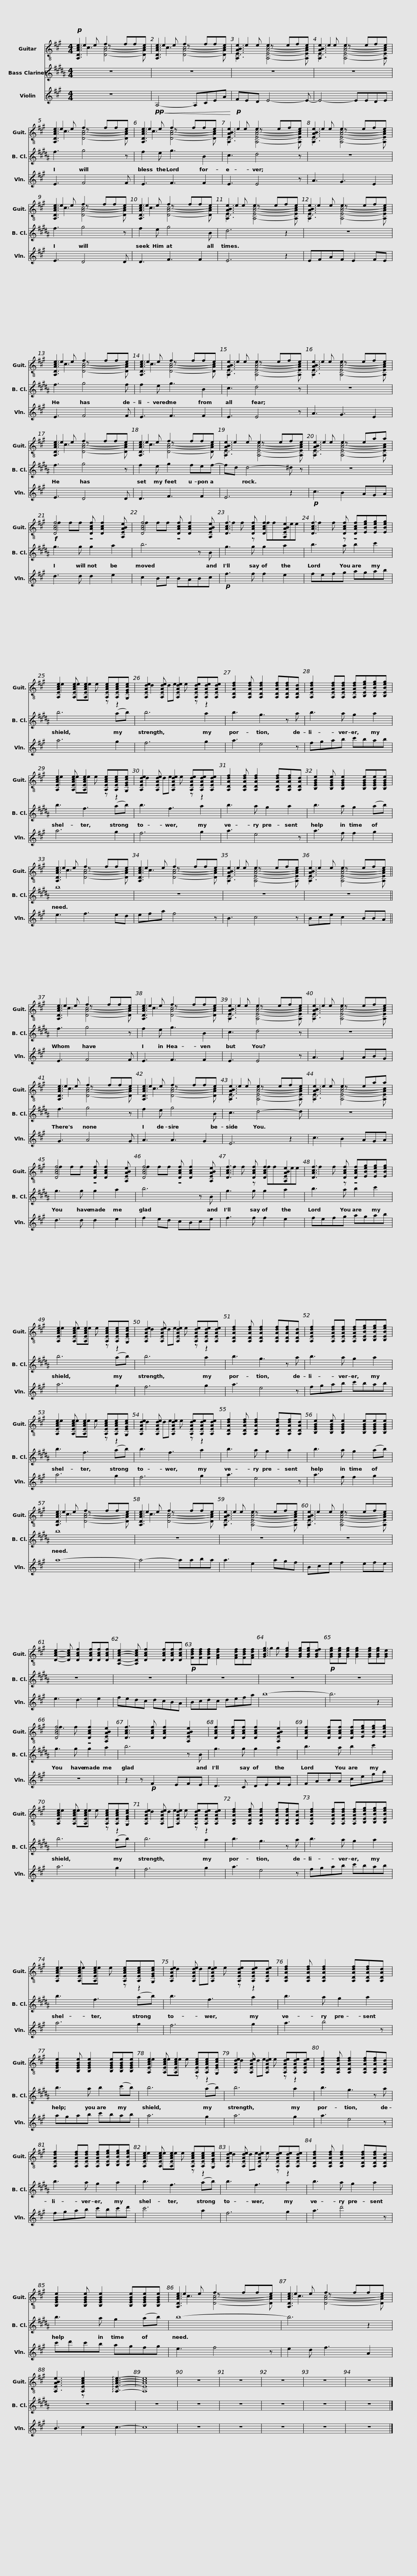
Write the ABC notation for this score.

X:1
%%score ( 1 2 3 ) 4 5
L:1/8
M:4/4
I:linebreak $
K:A
V:1 treble-8
V:2 treble-8
V:3 treble-8
V:4 treble transpose=-14
V:5 treble
V:1
!p! [A,DAce]3 f2 ffe | [A,DAce]3 f2 ffe | [A,EABe]3 e2 efe |$ [A,EABe]3 e2 efe | [A,DAce]3 f2 ffe | %5
 [A,DAce]3 f2 ffe |$ [A,EABe]3 e2 efe | [A,EABe]3 e2 efe | [A,DAce]3 f2 ffe |$ [A,DAce]3 f2 ffe | %10
 [A,EABe]3 e2 efe | [A,EABe]3 e2 efe |$ [A,DAce]3 f2 ffe | [A,DAce]3 f2 ffe | [A,EABe]3 e2 efe |$ %15
 [A,EABe]3 e2 efe | [A,DAce]3 f2 ffe | [A,DAce]3 f2 ffe |$ [A,EABe]3 e2 efe | [A,EABe]3 e2 eaa | %20
 [DAcf]4 [DAcf] [DAcf]2 [A,EABe] | [DAcf]4 [DAcf] [DAcf]2 [A,EABe] |$ [DAcf]3 [DAcf] [DAcf]2 [A,EABe]2 | [DAcf]3 [DAcf] [DAcf][EBeg][EBeg][EBeg] | [A,EAce]2 [A,EAce] [A,EAce]2 [A,EAce][A,EAce][G,EGce] |$ %25
 [A,EAde]2 [A,EAde] [A,EAde]2 [A,EAde][A,EAde][A,EAde] | [A,DAdf]2 [A,DAdf] [A,DAdf]2 [A,DAdf][A,DAdf][A,DAd] | [A,EAdf]2 [A,EAdf][A,EAdf] [A,EAdf][B,EBeg][B,EBeg][B,EBeg] |$ [A,EAce]2 [A,EAce] [A,EAce]2 [A,EAce][A,EAce][G,EGce] | [A,EAde]2 [A,EAde] [A,EAde]2 [A,EAde][A,EAde][A,EAde] | %30
 [A,DAdf]2 [A,DAdf] [A,DAdf]2 [A,DAdf][A,DAdf][A,DAd] |$ [B,EGBe]2 [B,EGBe] [B,EGBe]2 [B,EGBe][B,EGBe][B,EGBe] | [A,DAce]3 f2 ffe | [A,DAce]3 f2 ffe | [A,EABe]3 e2 efe |$ %35
 [A,EABe]3 e2 efe || [A,DAce]3 f2 ffe | [A,DAce]3 f2 ffe |$ [A,EABe]3 e2 efe | [A,EABe]3 e2 efe | %40
 [A,DAce]3 f2 ffe |$ [A,DAce]3 f2 ffe | [A,EABe]3 e2 efe | [A,EABe]3 e2 eaa |$ [DAcf]4 [DAcf] [DAcf]2 [A,EABe] | %45
 [DAcf]4 [DAcf] [DAcf]2 [A,EABe] | [DAcf]3 [DAcf] [DAcf]2 [A,EABe]2 | [DAcf]3 [DAcf] [DAcf][EBeg][EBeg][EBeg] |$ [A,EAce]2 [A,EAce] [A,EAce]2 [A,EAce][A,EAce][G,EGce] | [A,EAde]2 [A,EAde] [A,EAde]2 [A,EAde][A,EAde][A,EAde] | %50
 [A,DAdf]2 [A,DAdf] [A,DAdf]2 [A,DAdf][A,DAdf][A,DAd] |$ [A,EAdf]2 [A,EAdf][A,EAdf] [A,EAdf][B,EBeg][B,EBeg][B,EBeg] | [A,EAce]2 [A,EAce] [A,EAce]2 [A,EAce][A,EAce][G,EGce] | [A,EAde]2 [A,EAde] [A,EAde]2 [A,EAde][A,EAde][A,EAde] |$ [A,DAdf]2 [A,DAdf] [A,DAdf]2 [A,DAdf][A,DAdf][A,DAd] | %55
 [B,EGBe]2 [B,EGBe] [B,EGBe]2 [B,EGBe][B,EGBe][B,EGBe] | [A,DAce]3 f2 ffe |$ [A,DAce]3 f2 ffe | [A,EABe]3 e2 efe | [A,EABe]3 e2 efe | %60
 [D-A-c-e]2 [DAce] [DAcf]2 [DAcf][DAcf][DAcf] |$ [A,-D-A-c-e]2 [A,DAce] [DAcf]2 [DAcf][DAcf][DAcf] |!p! [FBdf][FBdf][FBdf] [FAdf]2 [FAdf][FBdf][FAdf] | [GBeg]3 [GBeg]2 [GBeg][GBeg][GBef] |!p! [GBeg][GBeg][GBeg] [GBeg]2 [GBeg][GBeg][GBe] |$ %65
 [DAcf]4 [DAcf]2 [A,EABe]2 | [DAcf]3 [DAcf] [DAcf]2 [A,EABe]2 | [DAcf]2 [DAcf][DAcf] [DAcf]2 [A,EABe]2 | [DAcf]2 [DAcf][DAcf] [DAcf][EBeg][EBeg][EBeg] |$ [A,EAce]2 [A,EAce] [A,EAce]2 [A,EAce][A,EAce][G,EGce] | %70
 [A,EAde]2 [A,EAde] [A,EAde]2 [A,EAde][A,EAde][A,EAde] | [A,DAdf]2 [A,DAdf] [A,DAdf]2 [A,DAdf][A,DAdf][A,DAd] |$ [A,EAdf]2 [A,EAdf][A,EAdf] [A,EAdf][B,EBeg][B,EBeg][B,EBeg] | [A,EAce]2 [A,EAce] [A,EAce]2 [A,EAce][A,EAce][G,EGce] | [A,EAde]2 [A,EAde] [A,EAde]2 [A,EAde][A,EAde][A,EAde] |$ %75
 [A,DAdf]2 [A,DAdf] [A,DAdf]2 [A,DAdf][A,DAdf][A,DAd] | [B,EGBe]2 [B,EGBe] [B,EGBe]2 [B,EGBe][B,EGBe][B,EGBe] | [A,EAce]2 [A,EAce] [A,EAce]2 [A,EAce][A,EAce][G,EGce] |$ [A,EAde]2 [A,EAde] [A,EAde]2 [A,EAde][A,EAde][A,EAde] | [A,DAdf]2 [A,DAdf] [A,DAdf]2 [A,DAdf][A,DAdf][A,DAd] | %80
 [A,EAdf]2 [A,EAdf][A,EAdf] [A,EAdf][B,EBeg][B,EBeg][B,EBeg] |$ [A,EAce]2 [A,EAce] [A,EAce]2 [A,EAce][A,EAce][G,EGce] | [A,EAde]2 [A,EAde] [A,EAde]2 [A,EAde][A,EAde][A,EAde] | [A,DAdf]2 [A,DAdf] [A,DAdf]2 [A,DAdf][A,DAdf][A,DAd] |$ [B,EGBe]2 [B,EGBe] [B,EGBe]2 [B,EGBe][B,EGBe][B,EGBe] | %85
 [A,DAce]3 f2 ffe | [A,DAce]3 f2 ffe | [A,EABe]3 [A,EAce]2 !arpeggio![A,EAce]3- | [A,EAce]8 |$ z8 | %90
 z8 | z8 | z8 | z8 |] %94
V:2
 e2 e z x4 | e2 e z x4 | e2 e z x4 |$ e2 e z x4 | e2 e z x4 | %5
 e2 e z x4 |$ e2 e z x4 | e2 e z x4 | e2 e z x4 |$ e2 e z x4 | %10
 e2 e z x4 | e2 e z x4 |$ e2 e z x4 | e2 e z x4 | e2 e z x4 |$ %15
 e2 e z x4 | e2 e z x4 | e2 e z x4 |$ e2 e z x4 | e2 e z x4 | %20
 x8 | x8 |$ x8 | x8 | x8 |$ %25
 x8 | x8 | x8 |$ x8 | x8 | %30
 x8 |$ x8 | e2 e z x4 | e2 e z x4 | e2 e z x4 |$ %35
 e2 e z x4 || e2 e z x4 | e2 e z x4 |$ e2 e z x4 | e2 e z x4 | %40
 e2 e z x4 |$ e2 e z x4 | e2 e z x4 | e2 e z x4 |$ x8 | %45
 x8 | x8 | x8 |$ x8 | x8 | %50
 x8 |$ x8 | x8 | x8 |$ x8 | %55
 x8 | e2 e z x4 |$ e2 e z x4 | e2 e z x4 | e2 e z x4 | %60
 x8 |$ x8 | x8 | g2 g x5 | x8 |$ %65
 x8 | x8 | x8 | x8 |$ x8 | %70
 x8 | x8 |$ x8 | x8 | x8 |$ %75
 x8 | x8 | x8 |$ x8 | x8 | %80
 x8 |$ x8 | x8 | x8 |$ x8 | %85
 e2 e z x4 | e2 e z x4 | x3 z x4 | x8 |$ x8 | %90
 x8 | x8 | x8 | x8 |] %94
V:3
 c3 [DAc]4- [DAc] | c3 [DAc]4- [DAc] | E3 [A,EAc]4- [A,EAc] |$ E3 [A,EAc]4- [A,EAc] | c3 [DAc]4- [DAc] | %5
 c3 [DAc]4- [DAc] |$ E3 [A,EAc]4- [A,EAc] | E3 [A,EAc]4- [A,EAc] | c3 [DAc]4- [DAc] |$ c3 [DAc]4- [DAc] | %10
 E3 [A,EAc]4- [A,EAc] | E3 [A,EAc]4- [A,EAc] |$ c3 [DAc]4- [DAc] | c3 [DAc]4- [DAc] | E3 [A,EAc]4- [A,EAc] |$ %15
 E3 [A,EAc]4- [A,EAc] | c3 [DAc]4- [DAc] | c3 [DAc]4- [DAc] |$ E3 [A,EAc]4- [A,EAc] | E3 [A,EAc]4- [A,EAc] | %20
 f2 ff z4 | f2 ff z4 |$ f2 f z ffee | f2 f z z4 | e2 ee e z z2 |$ %25
 d2 de e z z2 | x8 | x8 |$ e2 ee e z z2 | d2 de e z z2 | %30
 x8 |$ x8 | c3 [DAc]4- [DAc] | c3 [DAc]4- [DAc] | E3 [A,EAc]4- [A,EAc] |$ %35
 E3 [A,EAc]4- [A,EAc] || c3 [DAc]4- [DAc] | c3 [DAc]4- [DAc] |$ E3 [A,EAc]4- [A,EAc] | E3 [A,EAc]4- [A,EAc] | %40
 c3 [DAc]4- [DAc] |$ c3 [DAc]4- [DAc] | E3 [A,EAc]4- [A,EAc] | E3 [A,EAc]4- [A,EAc] |$ f2 ff z4 | %45
 f2 ff z4 | f2 f z ffee | f2 f z z4 |$ e2 ee e z z2 | d2 de e z z2 | %50
 x8 |$ x8 | e2 ee e z z2 | d2 de e z z2 |$ x8 | %55
 x8 | c3 [DAc]4- [DAc] |$ c3 [DAc]4- [DAc] | E3 [A,EAc]4- [A,EAc] | E3 [A,EAc]4- [A,EAc] | %60
 x8 |$ x8 | x8 | x8 | x8 |$ %65
 f3 f z4 | x8 | x8 | x8 |$ e2 ee e z z2 | %70
 d2 de e z z2 | x8 |$ x8 | e2 ee e z z2 | d2 de e z z2 |$ %75
 x8 | x8 | e2 ee e z z2 |$ d2 de e z z2 | x8 | %80
 x8 |$ e2 ee e z z2 | d2 de e z z2 | x8 |$ x8 | %85
 c3 [DAc]4- [DAc] | c3 [DAc]4- [DAc] | x8 | x8 |$ x8 | %90
 x8 | x8 | x8 | x8 |] %94
V:4
[K:B] z8 | z8 | z8 |$ z8 | f3 g4 z | %5
 f2 e g3 B2 |$ c3 d4 z | z8 | f3 g4 z |$ f2 e g4 B | %10
 d6 z2 | z8 |$ f3 g4 f | f2 e g3 B2 | c3 d4 z |$ %15
 z8 | f3 g4 z | f2 e g2 fef- |$ fd d4- ^d z | z8 | %20
!f! g3 g g2 a2 | b6 z B |$ g3 g g2 a2 | b3 a b2 c'2 | b6 (ab) |$ %25
 b6 a2 | b3 g3 z a | b3 a g2 a2 |$ b3 f3 (ab) | b3 f3 a2 | %30
 b3 a g2 a2 |$ b3 a g2 (ab) | b8 | z8 | z8 |$ %35
 z8 || f3 g4 z | f2 e g3 B2 |$ c3 d4 z | z8 | %40
 f3 g4 z |$ f2 e g4 B | c3 d4- d | z8 |$ g3 g g2 a2 | %45
 b6 z B | g3 g g2 a2 | b3 a b2 c'2 |$ b6 (ab) | b6 a2 | %50
 b3 g3 z a |$ b3 a g2 a2 | b3 f3 (ab) | b3 f3 a2 |$ b3 a g2 a2 | %55
 b3 a g2 (ab) | b8 |$ z8 | z8 | z8 | %60
 z8 |$ z8 | z8 | z8 | z8 |$ %65
 g3 g g2 a2 | b6 z B | g3 g g2 a2 | b3 a b2 c'2 |$ b6 (ab) | %70
 b6 a2 | b3 g3 z a |$ b3 a g2 a2 | b3 f3 (ab) | b3 f3 a2 |$ %75
 b3 a g2 a2 | b3 a b2 (c'b) | b6 (ab) |$ b6 a2 | b3 g3 z a | %80
 b3 a g2 a2 |$ b3 f3 (ab) | b3 f3 a2 | b3 a g2 a2 |$ b3 a g2 (ab) | %85
 b8- | b6 z2 | z8 | z8 |$ z8 | %90
 z8 | z8 | z8 | z8 |] %94
V:5
 z8 |!pp!!<(! A,4- A,CEA!<)! |!p! FED E4- E- |$ E4- EEDE | E3 F4 F | %5
 E3 F3 F2 |$ E3 E4 z | A3 G3 E2 | E3 D4 D |$ D3 F3 F2 | %10
 E6 z2 | EFAF E2 FE |$ E3 F4 F | E3 F3 F2 | E3 E4 z |$ %15
 A3 G3 E2 | E3 D4 D | D3 F3 F2 |$ E6 z2 |!p! c3 B2 AGA | %20
 d3 d d2 e2 | c2 Bc BABc |$!p! f3 f f2 e2 | fefg agab | a6 g2 |$ %25
 f6 g2 | a3 e4 z | fgab c'bab |$ a6 g2 | f6 g2 | %30
 a3 e4 z |$ a3 f f2 g2 | e3 f3 ed | efa f4 z | B3 c4 z |$ %35
 Bce c2 BBA || E3 F4 F | E3 F3 F2 |$ E3 E4 z | A3 G2 ABG | %40
 G3 A4 G |$ A3 A3 G2 | E6 z2 | c3 B2 AGA |$ d3 d d2 e2 | %45
 f2 ed cBce | f3 f f2 e2 | fefg agab |$ a6 g2 | f6 g2 | %50
 a3 e4 z |$ fgab c'bab | a6 g2 | f6 g2 |$ a3 e4 z | %55
 a3 f f2 g2 | a8- |$ a4- aaba | a3 e2 agf | Bce f2 efe | %60
 e3 d3 e2 |$ fedc dcBA | Bcdc defa | b8- | b6 z2 |$ %65
 z8 | z2 z!p! F2 EFE | D3 C DEFE | FABA cegb |$ a6 g2 | %70
 f6 g2 | a3 e4 z |$ fgab c'bab | a6 g2 | f6 g2 |$ %75
 a3 b4 z | agab c'bab | a6 g2 |$ a6 g2 | a3 e4 z | %80
 fgab c'bc'd' |$ c'6 a2 | f6 g2 | a3 d'4 z |$ c'd'c'b agfg | %85
 e3 f4 z | e2 d f3 A2 | B3 c2 c3- | c8 |$ z8 | %90
 z8 | z8 | z8 | z8 |] %94
